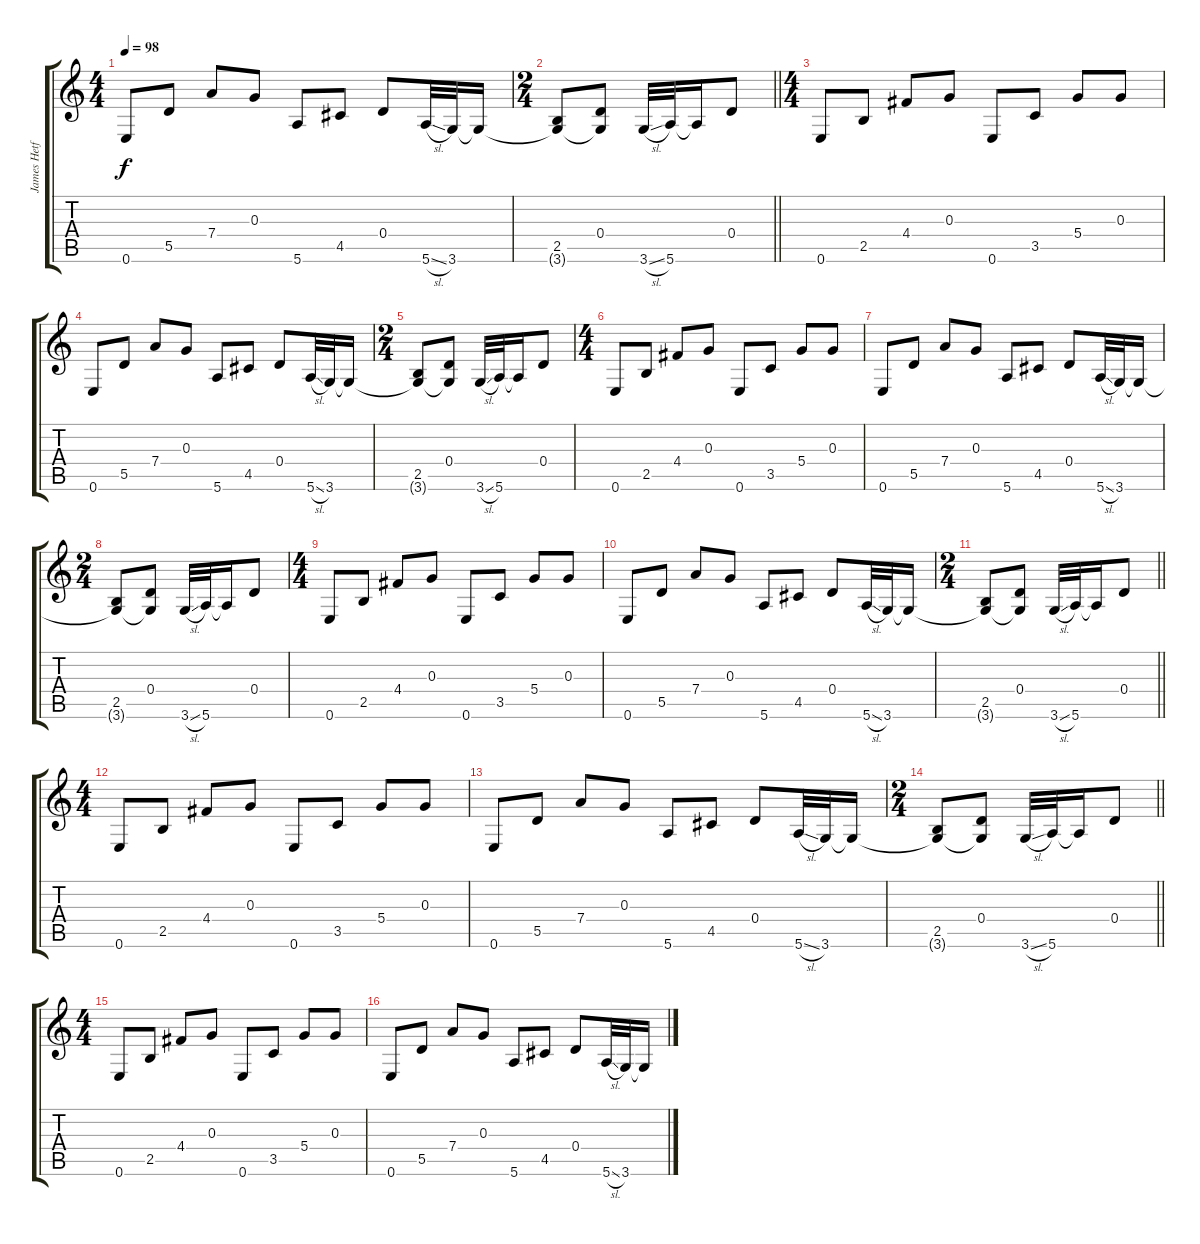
\track ("James Hetfield" "James Hetf") {instrument electricguitarclean}
\staff {score tabs}
\tuning (E4 B3 G3 D3 A2 E2) {hide}
\ts (4 4)
\tempo 98
\clef g2
\ks c
0.6.8{dy f} 5.5.8 7.4.8 0.3.8 5.6.8 4.5.8 0.4.8 5.6{sl}.32 3.6.32 3.6{t}.16 |
\ts (2 4)
\barLineRight lightlight
(2.5 3.6{t}).8 (0.4 3.6{t}).8 3.6{sl}.32 5.6.32 5.6{t}.16 0.4.8 |
\ts (4 4)
0.6.8 2.5.8 4.4.8 0.3.8 0.6.8 3.5.8 5.4.8 0.3.8 |
0.6.8 5.5.8 7.4.8 0.3.8 5.6.8 4.5.8 0.4.8 5.6{sl}.32 3.6.32 3.6{t}.16 |
\ts (2 4)
(2.5 3.6{t}).8 (0.4 3.6{t}).8 3.6{sl}.32 5.6.32 5.6{t}.16 0.4.8 |
\ts (4 4)
0.6.8 2.5.8 4.4.8 0.3.8 0.6.8 3.5.8 5.4.8 0.3.8 |
0.6.8 5.5.8 7.4.8 0.3.8 5.6.8 4.5.8 0.4.8 5.6{sl}.32 3.6.32 3.6{t}.16 |
\ts (2 4)
(2.5 3.6{t}).8 (0.4 3.6{t}).8 3.6{sl}.32 5.6.32 5.6{t}.16 0.4.8 |
\ts (4 4)
0.6.8 2.5.8 4.4.8 0.3.8 0.6.8 3.5.8 5.4.8 0.3.8 |
0.6.8 5.5.8 7.4.8 0.3.8 5.6.8 4.5.8 0.4.8 5.6{sl}.32 3.6.32 3.6{t}.16 |
\ts (2 4)
\barLineRight lightlight
(2.5 3.6{t}).8 (0.4 3.6{t}).8 3.6{sl}.32 5.6.32 5.6{t}.16 0.4.8 |
\ts (4 4)
0.6.8 2.5.8 4.4.8 0.3.8 0.6.8 3.5.8 5.4.8 0.3.8 |
0.6.8 5.5.8 7.4.8 0.3.8 5.6.8 4.5.8 0.4.8 5.6{sl}.32 3.6.32 3.6{t}.16 |
\ts (2 4)
\barLineRight lightlight
(2.5 3.6{t}).8 (0.4 3.6{t}).8 3.6{sl}.32 5.6.32 5.6{t}.16 0.4.8 |
\ts (4 4)
0.6.8 2.5.8 4.4.8 0.3.8 0.6.8 3.5.8 5.4.8 0.3.8 |
0.6.8 5.5.8 7.4.8 0.3.8 5.6.8 4.5.8 0.4.8 5.6{sl}.32 3.6.32 3.6{t}.16
